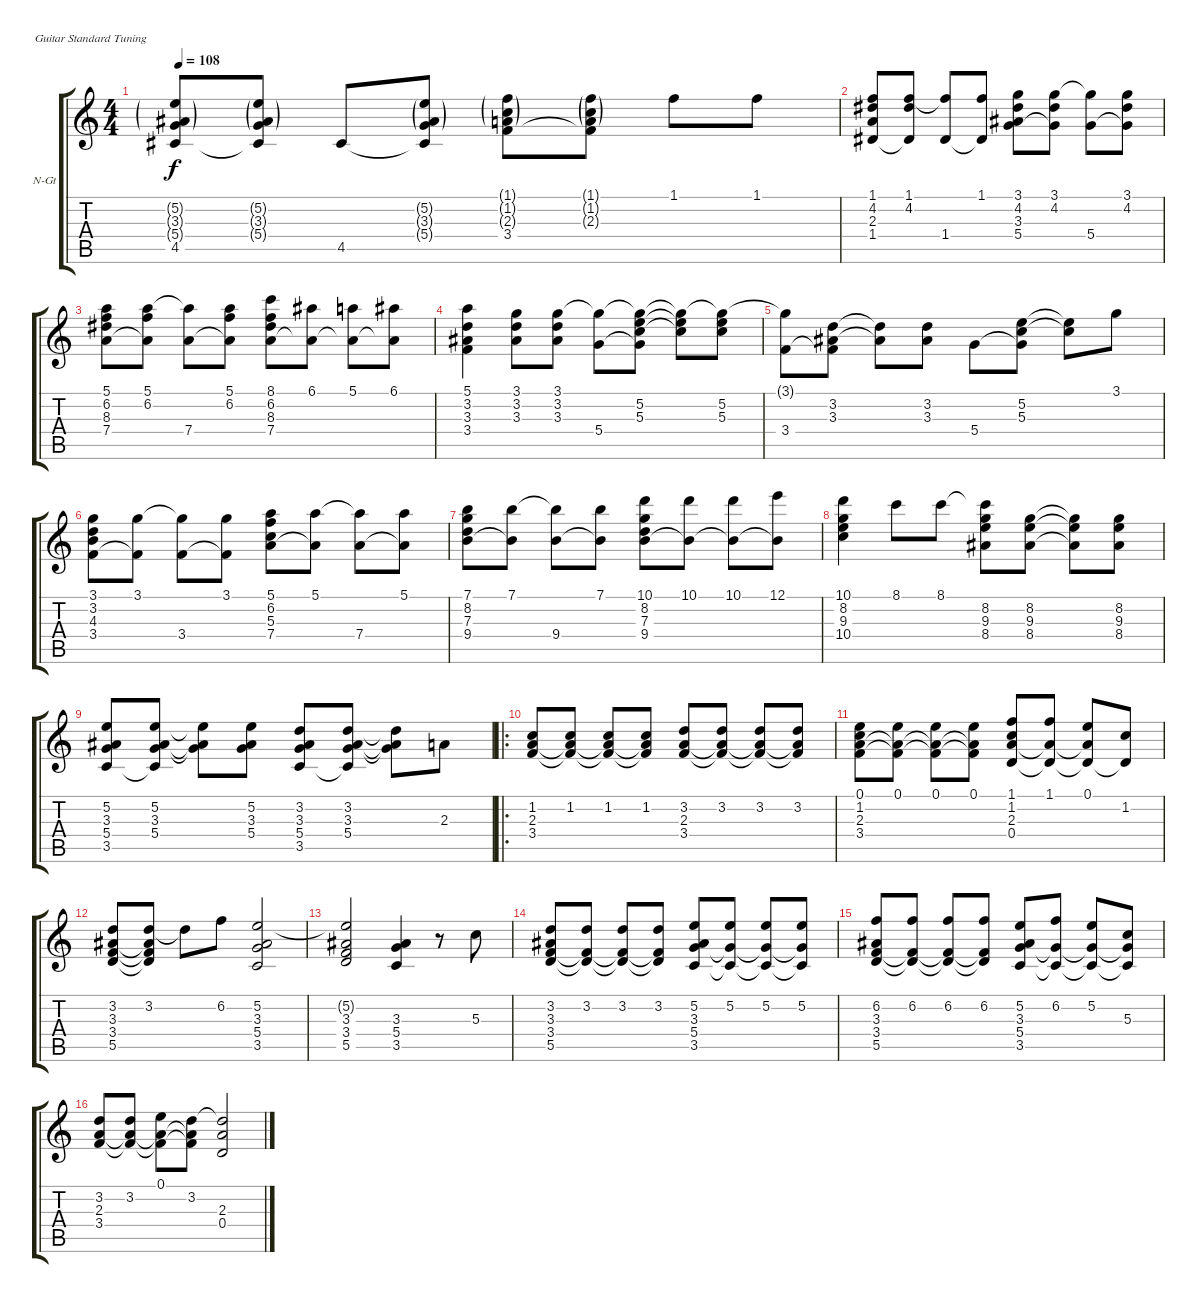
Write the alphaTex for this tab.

\bracketExtendMode groupsimilarinstruments
\firstSystemTrackNameOrientation horizontal
\otherSystemsTrackNameOrientation horizontal
\track ("guitare" "N-Gt") {instrument acousticguitarnylon}
\staff {score tabs}
\tuning (E4 B3 G3 D3 A2 E2)
\ts (4 4)
\tempo 108
\clef g2
\ks c
(5.2{g} 3.3{g} 5.4{g} 4.5).8{dy f} (5.2{g} 3.3{g} 5.4{g} 4.5{t}).8 4.5.8 (5.2{g} 3.3{g} 5.4{g} 4.5{t}).8 (1.1{g} 1.2{g} 2.3{g} 3.4).8 (1.1{g} 1.2{g} 2.3{g} 3.4{t}).8 1.1.8 1.1.8 |
(1.1 4.2 2.3 1.4).8 (1.1 4.2 1.4{t}).8 (1.1{t} 1.4).8 (1.1 1.4{t}).8 (3.1 4.2 3.3 5.4).8 (3.1 4.2 5.4{t}).8 (3.1{t} 5.4).8 (3.1 4.2 5.4{t}).8 |
(5.1 6.2 8.3 7.4).8 (5.1 6.2 7.4{t}).8 (5.1{t} 7.4).8 (5.1 6.2 7.4{t}).8 (8.1 6.2 8.3 7.4).8 (6.1 7.4{t}).8 (5.1 7.4{t}).8 (6.1 7.4{t}).8 |
(5.1 3.2 3.3 3.4).4 (3.1 3.2 3.3).8 (3.1 3.2 3.3).8 (3.1{t} 5.4).8 (5.2 5.3 5.4{t} 3.1{t}).8 (5.2{t} 5.3{t} 3.1{t}).8 (5.2 5.3 3.1{t}).8 |
(3.1{t} 3.4).8 (3.2 3.3 3.4{t}).8 (3.2{t} 3.3{t}).8 (3.2 3.3).8 5.4.8 (5.2 5.3 5.4{t}).8 (5.2{t} 5.3{t}).8 3.1.8 |
(3.1 3.2 4.3 3.4).8 (3.1 3.4{t}).8 (3.1{t} 3.4).8 (3.1 3.4{t}).8 (5.1 6.2 5.3 7.4).8 (5.1 7.4{t}).8 (5.1{t} 7.4).8 (5.1 7.4{t}).8 |
(7.1 8.2 7.3 9.4).8 (7.1 9.4{t}).8 (7.1{t} 9.4).8 (7.1 9.4{t}).8 (10.1 8.2 7.3 9.4).8 (10.1 9.4{t}).8 (10.1 9.4{t}).8 (12.1 9.4{t}).8 |
(10.1 8.2 9.3 10.4).4 8.1.8 8.1.8 (8.1{t} 8.2 9.3 8.4).8 (8.2 9.3 8.4).8 (8.2{t} 9.3{t} 8.4{t}).8 (8.2 9.3 8.4).8 |
(5.2 3.3 5.4 3.5).8 (5.2 3.3 5.4 3.5{t}).8 (5.2{t} 3.3{t} 5.4{t}).8 (5.2 3.3 5.4).8 (3.2 3.3 5.4 3.5).8 (3.2 3.3 5.4 3.5{t}).8 (3.2{t} 3.3{t} 5.4{t}).8 2.3.8 |
\ro
(1.2 2.3 3.4).8 (1.2 2.3{t} 3.4{t}).8 (1.2 2.3{t} 3.4{t}).8 (1.2 2.3{t} 3.4{t}).8 (3.2 2.3 3.4).8 (3.2 2.3{t} 3.4{t}).8 (3.2 2.3{t} 3.4{t}).8 (3.2 2.3{t} 3.4{t}).8 |
(0.1 1.2 2.3 3.4).8 (0.1 2.3{t} 3.4{t}).8 (0.1 2.3{t} 3.4{t}).8 (0.1 2.3{t} 3.4{t}).8 (1.1 1.2 2.3 0.4).8 (1.1 2.3{t} 0.4{t}).8 (0.1 2.3{t} 0.4{t}).8 (1.2 0.4{t}).8 |
(3.2 3.3 3.4 5.5).8 (3.2 3.3{t} 3.4{t} 5.5{t}).8 3.2{t}.8 6.2.8 (5.2 3.3 5.4 3.5).2 |
(5.2{t} 3.3 3.4 5.5).2 (3.3 5.4 3.5).4 r.8 5.3.8 |
(3.2 3.3 3.4 5.5).8 (3.2 3.4{t} 5.5{t}).8 (3.2 3.4{t} 5.5{t}).8 (3.2 3.4{t} 5.5{t}).8 (5.2 3.3 5.4 3.5).8 (5.2 5.4{t} 3.5{t}).8 (5.2 5.4{t} 3.5{t}).8 (5.2 5.4{t} 3.5{t}).8 |
(6.2 3.3 3.4 5.5).8 (6.2 3.4{t} 5.5{t}).8 (6.2 3.4{t} 5.5{t}).8 (6.2 3.4{t} 5.5{t}).8 (5.2 3.3 5.4 3.5).8 (6.2 5.4{t} 3.5{t}).8 (5.2 5.4{t} 3.5{t}).8 (5.3 5.4{t} 3.5{t}).8 |
(3.2 2.3 3.4).8 (3.2 2.3{t} 3.4{t}).8 (0.1 2.3{t} 3.4{t}).8 (3.2 2.3{t} 3.4{t}).8 (3.2{t} 2.3 0.4).2
